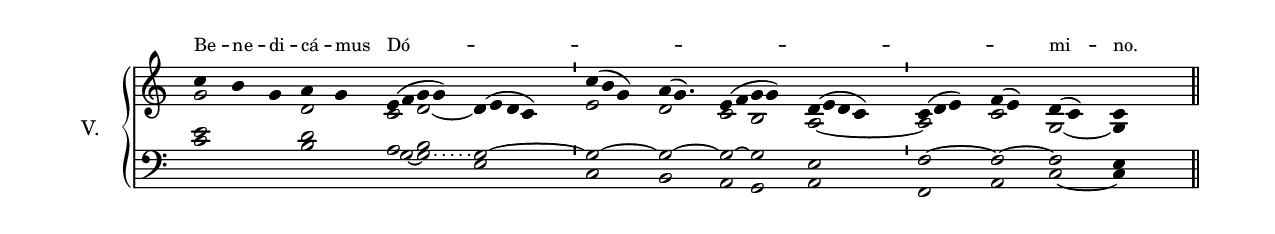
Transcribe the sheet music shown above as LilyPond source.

\version "2.18"
\include "gregorian.ly"
\include "noh2.ily"

%Page reference: page v.17
%(volume.page)

global = {
 \key c \major
 \cadenzaOn 
 \override Glissando #'thickness = #2.0
}

chantText = \lyricmode {
Be -- ne -- di -- cá -- mus Dó -- _ _ _ _ _ _ _ mi -- no. }

chantMusic = {
\tieDown   c''4 b'4 g'4 a'4 g'4 e'4 ( f'4 g'4 g'4) d'4 ( e'4 d'4 c'4) \divisioMinima
 c''4 ( b'4 g'4) a'4 ( g'4.) e'4 ( f'4 g'4 g'4) d'4 ( e'4 d'4 c'4) \divisioMinima
 c'4 ( d'4 e'4) f'4 ( e'4) d'4 ( c'4) c'4 \finalis

}

altoMusic = {
g'2*3/2 d'2 c'2 d'2 ~ d'4 r2*3/2 \divisioMinima
e'2*3/2 d'2*5/4 c'2 b2 a2*4/2 ~ \divisioMinima
a2*3/2 c'2 g2 ~ g4 \finalis
}

tenorMusic = {
e'2*3/2 d'2 a2 b2 g2*4/2 ~ \divisioMinima
g2*3/2 ~ g2*5/4 ~ g2 ~ g2 e2*4/2 \divisioMinima
f2*3/2 ~ f2 ~ f2 e4 \finalis
}

bassMusic = {
c'2*3/2 b2 g2 ~ g2 e2*4/2 \divisioMinima
c2*3/2 b,2*5/4 a,2 g,2 a,2*4/2 \divisioMinima
f,2*3/2 a,2 c2 ~ c4 \finalis
}

voiceLines = {
\voiceLineStyle


s2*7/2
\allowVoiceLineBreak
\voiceLine "down" "down" g2*2/2 g2*1/2


}

\score{
  <<
    \new Lyrics
    \new GrandStaff <<
      \set GrandStaff.autoBeaming = ##f
      \set GrandStaff.instrumentName = \markup \center-column {
        "V."
      }
      \new Staff = up <<
        \new Voice = "chant" {
          \voiceOne \global \chantMusic
        }
        \new Voice {
          \voiceTwo \global \altoMusic
        }
      >>

      \new Staff = down <<
        \clef bass
        \new Voice {
          \voiceOne \global \tenorMusic
        }
        \new Voice {
          \voiceTwo \global \bassMusic
        }
	\new Voice {
        \voiceThree \global \voiceLines
        }
      >>
    >>
    \context Lyrics {
      \lyricsto chant {
      \chantText
    }
    }
  >>
  \layout{
  }
  
}
